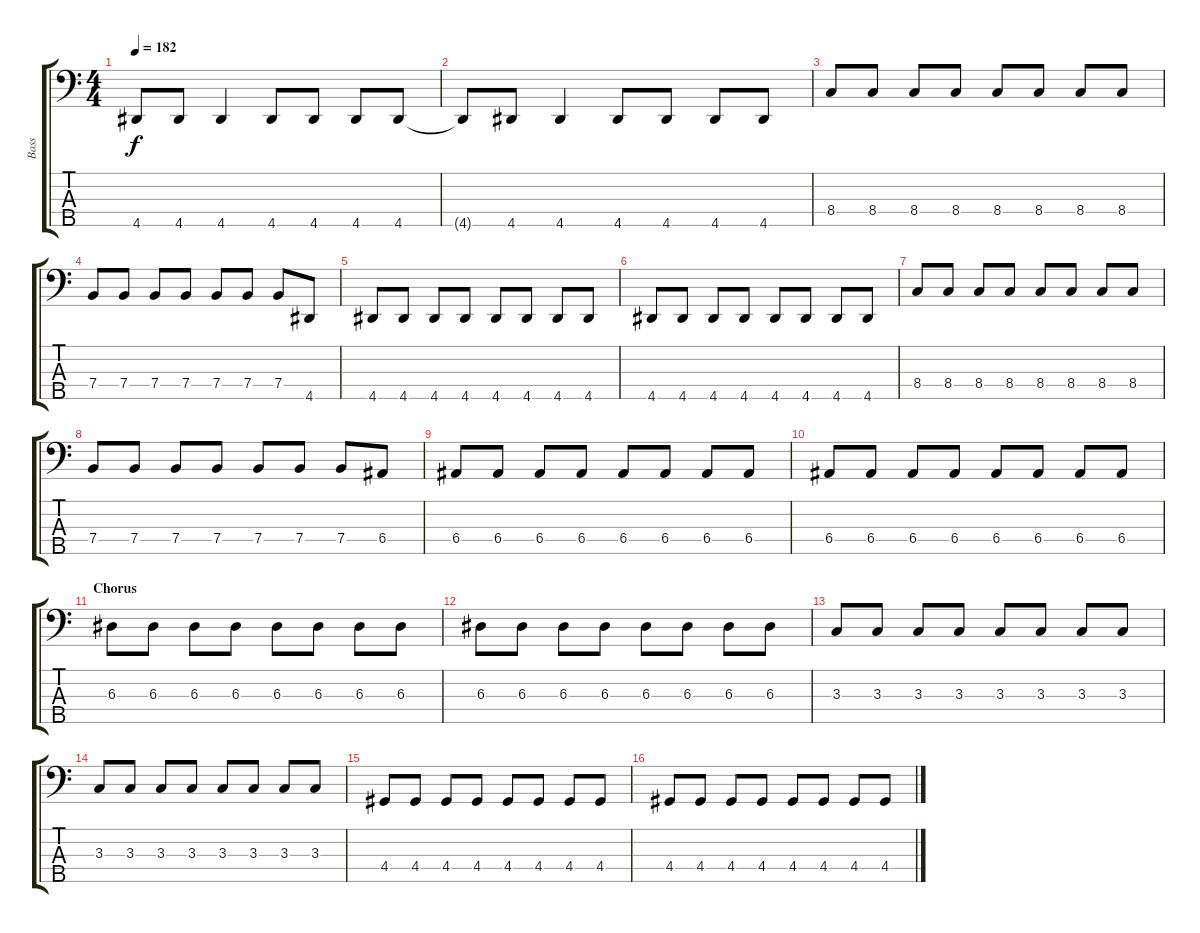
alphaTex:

\track ("Bass" "Bass") {instrument electricbasspick}
\staff {score tabs}
\tuning (G2 D2 A1 E1 B0) {hide}
\ts (4 4)
\tempo 182
\clef f4
\ks c
4.5{t}.8{dy f} 4.5.8 4.5.4 4.5.8 4.5.8 4.5.8 4.5.8 |
4.5{t}.8 4.5.8 4.5.4 4.5.8 4.5.8 4.5.8 4.5.8 |
8.4.8 8.4.8 8.4.8 8.4.8 8.4.8 8.4.8 8.4.8 8.4.8 |
7.4.8 7.4.8 7.4.8 7.4.8 7.4.8 7.4.8 7.4.8 4.5.8 |
4.5.8 4.5.8 4.5.8 4.5.8 4.5.8 4.5.8 4.5.8 4.5.8 |
4.5.8 4.5.8 4.5.8 4.5.8 4.5.8 4.5.8 4.5.8 4.5.8 |
8.4.8 8.4.8 8.4.8 8.4.8 8.4.8 8.4.8 8.4.8 8.4.8 |
7.4.8 7.4.8 7.4.8 7.4.8 7.4.8 7.4.8 7.4.8 6.4.8 |
6.4.8 6.4.8 6.4.8 6.4.8 6.4.8 6.4.8 6.4.8 6.4.8 |
6.4.8 6.4.8 6.4.8 6.4.8 6.4.8 6.4.8 6.4.8 6.4.8 |
\section ("" "Chorus")
6.3.8 6.3.8 6.3.8 6.3.8 6.3.8 6.3.8 6.3.8 6.3.8 |
6.3.8 6.3.8 6.3.8 6.3.8 6.3.8 6.3.8 6.3.8 6.3.8 |
3.3.8 3.3.8 3.3.8 3.3.8 3.3.8 3.3.8 3.3.8 3.3.8 |
3.3.8 3.3.8 3.3.8 3.3.8 3.3.8 3.3.8 3.3.8 3.3.8 |
4.4.8 4.4.8 4.4.8 4.4.8 4.4.8 4.4.8 4.4.8 4.4.8 |
4.4.8 4.4.8 4.4.8 4.4.8 4.4.8 4.4.8 4.4.8 4.4.8
